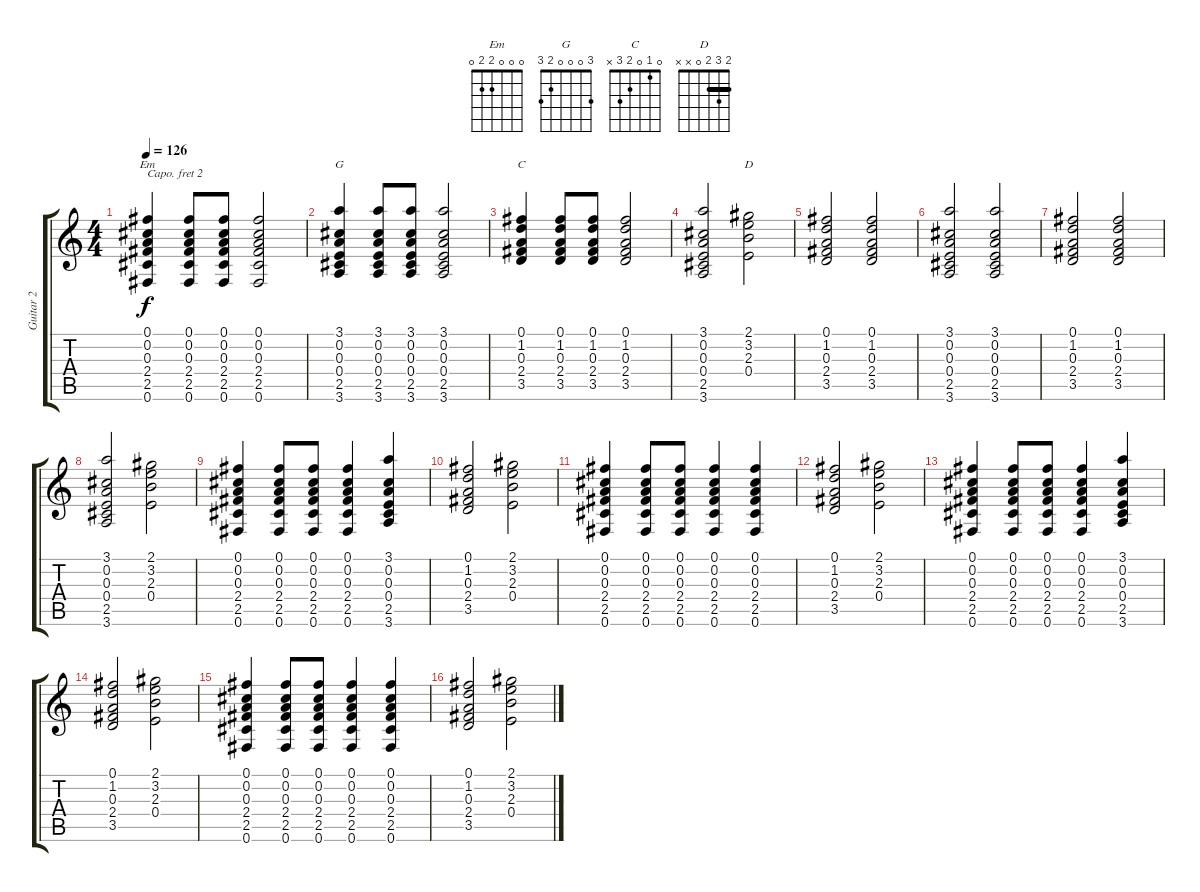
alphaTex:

\track ("Guitar 2" "Guitar 2") {instrument acousticguitarsteel}
\staff {score tabs}
\capo 2
\tuning (E4 B3 G3 D3 A2 E2) {hide}
\chord ("Em" 0 0 0 2 2 0)
\chord ("G" 3 0 0 0 2 3)
\chord ("C" 0 1 0 2 3 x)
\chord ("D" 2 3 2 0 x x) {barre 2}
\ts (4 4)
\tempo 126
\clef g2
\ks c
(0.1 0.2 0.3 2.4 2.5 0.6).4{ch "Em" dy f} (0.1 0.2 0.3 2.4 2.5 0.6).8 (0.1 0.2 0.3 2.4 2.5 0.6).8 (0.1 0.2 0.3 2.4 2.5 0.6).2 |
(3.1 0.2 0.3 0.4 2.5 3.6).4{ch "G"} (3.1 0.2 0.3 0.4 2.5 3.6).8 (3.1 0.2 0.3 0.4 2.5 3.6).8 (3.1 0.2 0.3 0.4 2.5 3.6).2 |
(0.1 1.2 0.3 2.4 3.5).4{ch "C"} (0.1 1.2 0.3 2.4 3.5).8 (0.1 1.2 0.3 2.4 3.5).8 (0.1 1.2 0.3 2.4 3.5).2 |
(3.1 0.2 0.3 0.4 2.5 3.6).2 (2.1 3.2 2.3 0.4).2{ch "D"} |
(0.1 1.2 0.3 2.4 3.5).2 (0.1 1.2 0.3 2.4 3.5).2 |
(3.1 0.2 0.3 0.4 2.5 3.6).2 (3.1 0.2 0.3 0.4 2.5 3.6).2 |
(0.1 1.2 0.3 2.4 3.5).2 (0.1 1.2 0.3 2.4 3.5).2 |
(3.1 0.2 0.3 0.4 2.5 3.6).2 (2.1 3.2 2.3 0.4).2 |
(0.1 0.2 0.3 2.4 2.5 0.6).4 (0.1 0.2 0.3 2.4 2.5 0.6).8 (0.1 0.2 0.3 2.4 2.5 0.6).8 (0.1 0.2 0.3 2.4 2.5 0.6).4 (3.1 0.2 0.3 0.4 2.5 3.6).4 |
(0.1 1.2 0.3 2.4 3.5).2 (2.1 3.2 2.3 0.4).2 |
(0.1 0.2 0.3 2.4 2.5 0.6).4 (0.1 0.2 0.3 2.4 2.5 0.6).8 (0.1 0.2 0.3 2.4 2.5 0.6).8 (0.1 0.2 0.3 2.4 2.5 0.6).4 (0.1 0.2 0.3 2.4 2.5 0.6).4 |
(0.1 1.2 0.3 2.4 3.5).2 (2.1 3.2 2.3 0.4).2 |
(0.1 0.2 0.3 2.4 2.5 0.6).4 (0.1 0.2 0.3 2.4 2.5 0.6).8 (0.1 0.2 0.3 2.4 2.5 0.6).8 (0.1 0.2 0.3 2.4 2.5 0.6).4 (3.1 0.2 0.3 0.4 2.5 3.6).4 |
(0.1 1.2 0.3 2.4 3.5).2 (2.1 3.2 2.3 0.4).2 |
(0.1 0.2 0.3 2.4 2.5 0.6).4 (0.1 0.2 0.3 2.4 2.5 0.6).8 (0.1 0.2 0.3 2.4 2.5 0.6).8 (0.1 0.2 0.3 2.4 2.5 0.6).4 (0.1 0.2 0.3 2.4 2.5 0.6).4 |
(0.1 1.2 0.3 2.4 3.5).2 (2.1 3.2 2.3 0.4).2
